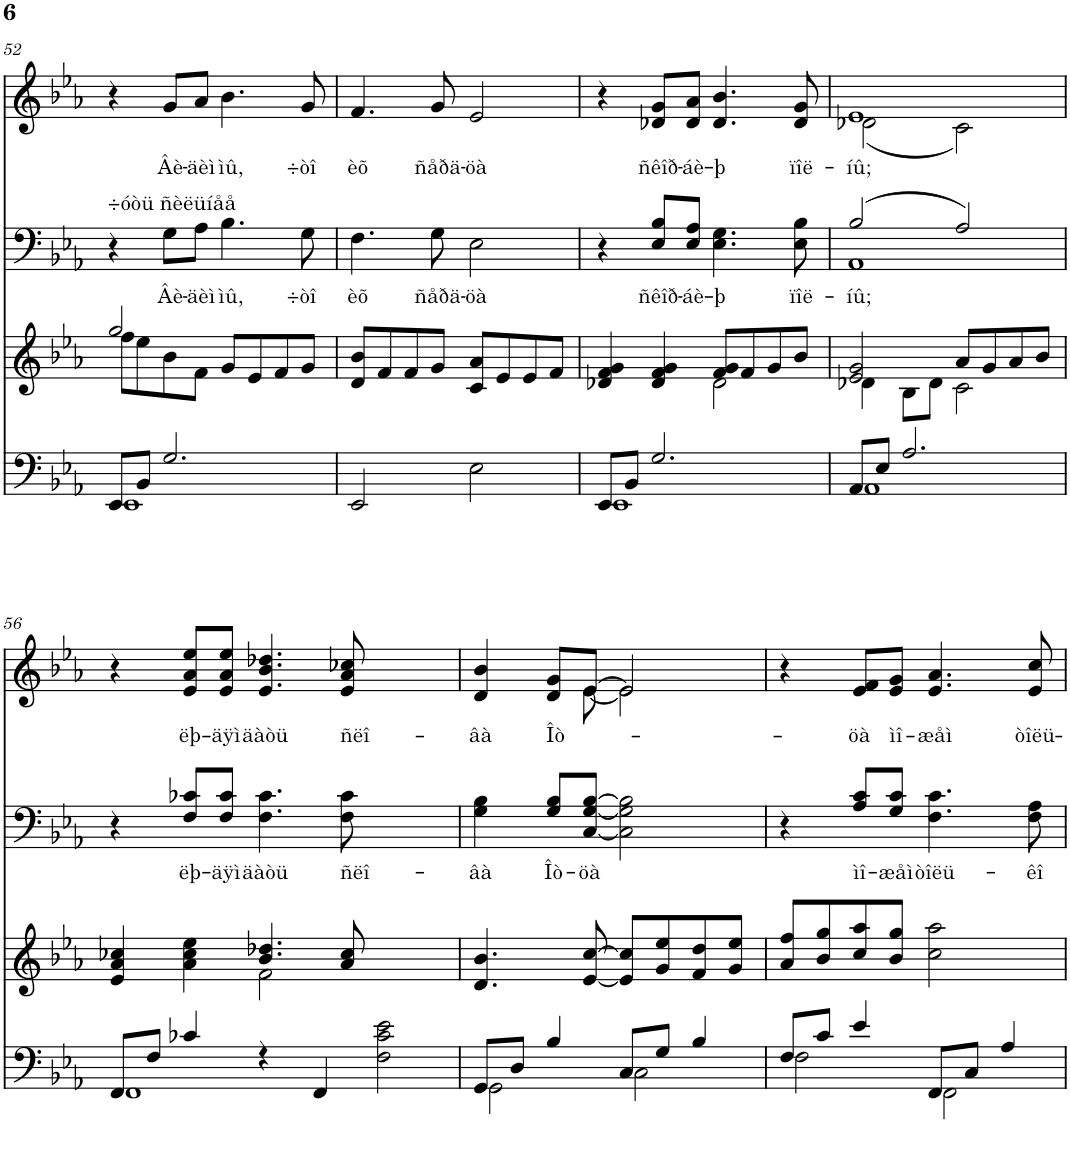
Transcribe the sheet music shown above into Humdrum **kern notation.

**kern	**kern	**kern	**text	**kern	**text
*part4	*part3	*part2	*part2	*part1	*part1
*staff4	*staff3	*staff2	*staff2	*staff1	*staff1
*I"Piano Left	*I"Piano Right	*I"Voice-TB	*	*I"Voice-SA	*
*I'Pno	*I'Pno	*	*	*	*
!!LO:PB:g=z
*clefF4	*clefG2	*clefF4	*	*clefG2	*
*k[b-e-a-]	*k[b-e-a-]	*k[b-e-a-]	*	*k[b-e-a-]	*
*E-:	*E-:	*E-:	*	*E-:	*
*M4/4	*M4/4	*M4/4	*	*M4/4	*
=52	=52	=52	=52	=52	=52
*^	*^	*	*	*	*
!	!	!	!	!	!	!LO:TX:b:t=÷óòü ñèëüíåå	!
8EE-/L	1EE-	2gg/	8ff\L	4r	.	4r	.
8BB-/J	.	.	8ee-\	.	.	.	.
!	!	!	!	!	!LO:LY:b	!	!LO:LY:b
2.G/	.	.	8b-\	8G\L	Âè-	8g/L	Âè-
!	!	!	!	!	!LO:LY:b	!	!LO:LY:b
.	.	.	8f\J	8A-\J	-äèì	8a-/J	-äèì
!	!	!	!	!	!LO:LY:b	!	!LO:LY:b
.	.	8g/L	2ryy	4.B-\	ìû,	4.b-\	ìû,
.	.	8e-/	.	.	.	.	.
.	.	8f/	.	.	.	.	.
!	!	!	!	!	!LO:LY:b	!	!LO:LY:b
.	.	8g/J	.	8G\	÷òî	8g/	÷òî
*v	*v	*	*	*	*	*	*
*	*v	*v	*	*	*	*
=53	=53	=53	=53	=53	=53
!	!	!	!LO:LY:b	!	!LO:LY:b
2EE-/	8d/ 8b-/L	4.F\	èõ	4.f/	èõ
.	8f/	.	.	.	.
.	8f/	.	.	.	.
!	!	!	!LO:LY:b	!	!LO:LY:b
.	8g/J	8G\	ñåðä-	8g/	ñåðä-
!	!	!	!LO:LY:b	!	!LO:LY:b
2E-\	8c/ 8a-/L	2E-\	-öà	2e-/	-öà
.	8e-/	.	.	.	.
.	8e-/	.	.	.	.
.	8f/J	.	.	.	.
=54	=54	=54	=54	=54	=54
*^	*^	*	*	*	*
8EE-/L	1EE-	4d-X/ 4f/ 4g/	2ryy	4r	.	4r	.
8BB-/J	.	.	.	.	.	.	.
!	!	!	!	!	!LO:LY:b	!	!LO:LY:b
2.G/	.	4d-/ 4f/ 4g/	.	8E-/ 8B-/L	ñêîð-	8d-X/ 8g/L	ñêîð-
!	!	!	!	!	!LO:LY:b	!	!LO:LY:b
.	.	.	.	8E-/ 8A-/J	-áè-	8d-/ 8a-/J	-áè-
!	!	!	!	!	!LO:LY:b	!	!LO:LY:b
.	.	8f/ 8g/L	2d-\	4.E-\ 4.G\	-þ	4.d-/ 4.b-/	-þ
.	.	8f/	.	.	.	.	.
.	.	8g/	.	.	.	.	.
!	!	!	!	!	!LO:LY:b	!	!LO:LY:b
.	.	8b-/J	.	8E-\ 8B-\	ïîë-	8d-/ 8g/	ïîë-
=55	=55	=55	=55	=55	=55	=55	=55
!	!	!	!	!	!LO:LY:b	!	!LO:LY:b
*	*	*	*	*^	*	*^	*
8AA-/L	1AA-	2e-/ 2g/	4d-X\	(2B-/	1AA-	-íû;	1e-	(2d-X\	-íû;
8E-/J	.	.	.	.	.	.	.	.	.
2.A-/	.	.	8B-\L	.	.	.	.	.	.
.	.	.	8d-\J	.	.	.	.	.	.
.	.	8a-/L	2c\	2A-/)	.	.	.	2c\)	.
.	.	8g/	.	.	.	.	.	.	.
.	.	8a-/	.	.	.	.	.	.	.
.	.	8b-/J	.	.	.	.	.	.	.
*	*	*	*	*v	*v	*	*	*	*
*	*	*	*	*	*	*v	*v	*
!!LO:LB:g=z
=56	=56	=56	=56	=56	=56	=56	=56
8FF/L	1FF	4e-/ 4a-/ 4cc-X/	2ryy	4r	.	4r	.
8F/J	.	.	.	.	.	.	.
!	!	!	!	!	!LO:LY:b	!	!LO:LY:b
4c-X/	.	4a-\ 4cc-\ 4ee-\	.	8F/ 8c-X/L	ëþ-	8e-/ 8a-/ 8ee-/L	ëþ-
!	!	!	!	!	!LO:LY:b	!	!LO:LY:b
.	.	.	.	8F/ 8c-/J	-äÿì	8e-/ 8a-/ 8ee-/J	-äÿì
!	!	!	!	!	!LO:LY:b	!	!LO:LY:b
4r	.	4.b-/ 4.dd-X/	2f\	4.F\ 4.c-\	äàòü	4.e-/ 4.b-/ 4.dd-X/	äàòü
4FF/	.	.	.	.	.	.	.
!	!	!	!	!	!LO:LY:b	!	!LO:LY:b
.	.	8a-/ 8cc-/	.	8F\ 8c-\	ñëî-	8e-/ 8a-/ 8cc-X/	ñëî-
2ryy	2F\ 2c-\ 2e-\	2ryy	2ryy	2ryy	.	2ryy	.
=57	=57	=57	=57	=57	=57	=57	=57
!	!	!	!	!	!LO:LY:b	!	!LO:LY:b
*	*	*v	*v	*	*	*^	*
8GG/L	2GG\	4.d/ 4.b-/	4G\ 4B-\	-âà	4d/ 4b-/	4.ryy	-âà
8D/J	.	.	.	.	.	.	.
!	!	!	!	!LO:LY:b	!	!	!LO:LY:b
4B-/	.	.	8G/ 8B-/L	Îò-	8d/ 8g/L	.	Îò-
!	!	!	!	!LO:LY:b	!	!	!
.	.	[8e-/ [8cc/	[8C/ [8G/ [8B-/J	-öà	[8e-/J	[8e-\	.
8C/L	2C\	8e-/] 8cc/]L	2C\] 2G\] 2B-\]	.	2e-/]	2e-\]	.
8G/J	.	8g/ 8ee-/	.	.	.	.	.
4B-/	.	8f/ 8dd/	.	.	.	.	.
.	.	8g/ 8ee-/J	.	.	.	.	.
*	*	*	*	*	*v	*v	*
=58	=58	=58	=58	=58	=58	=58
8F/L	2F\	8a-/ 8ff/L	4r	.	4r	.
8c/J	.	8b-/ 8gg/	.	.	.	.
!	!	!	!	!LO:LY:b	!	!LO:LY:b
4e-/	.	8cc/ 8aa-/	8A-/ 8c/L	ìî-	8e-/ 8f/L	-öà
!	!	!	!	!LO:LY:b	!	!LO:LY:b
.	.	8b-/ 8gg/J	8G/ 8c/J	-æåì	8e-/ 8g/J	ìî-
!	!	!	!	!LO:LY:b	!	!LO:LY:b
8FF/L	2FF\	2cc\ 2aa-\	4.F\ 4.c\	òîëü-	4.e-/ 4.a-/	-æåì
8C/J	.	.	.	.	.	.
4A-/	.	.	.	.	.	.
!	!	!	!	!LO:LY:b	!	!LO:LY:b
.	.	.	8F\ 8A-\	-êî	8e-/ 8cc/	òîëü-
*v	*v	*	*	*	*	*
=	=	=	=	=	=
*-	*-	*-	*-	*-	*-
